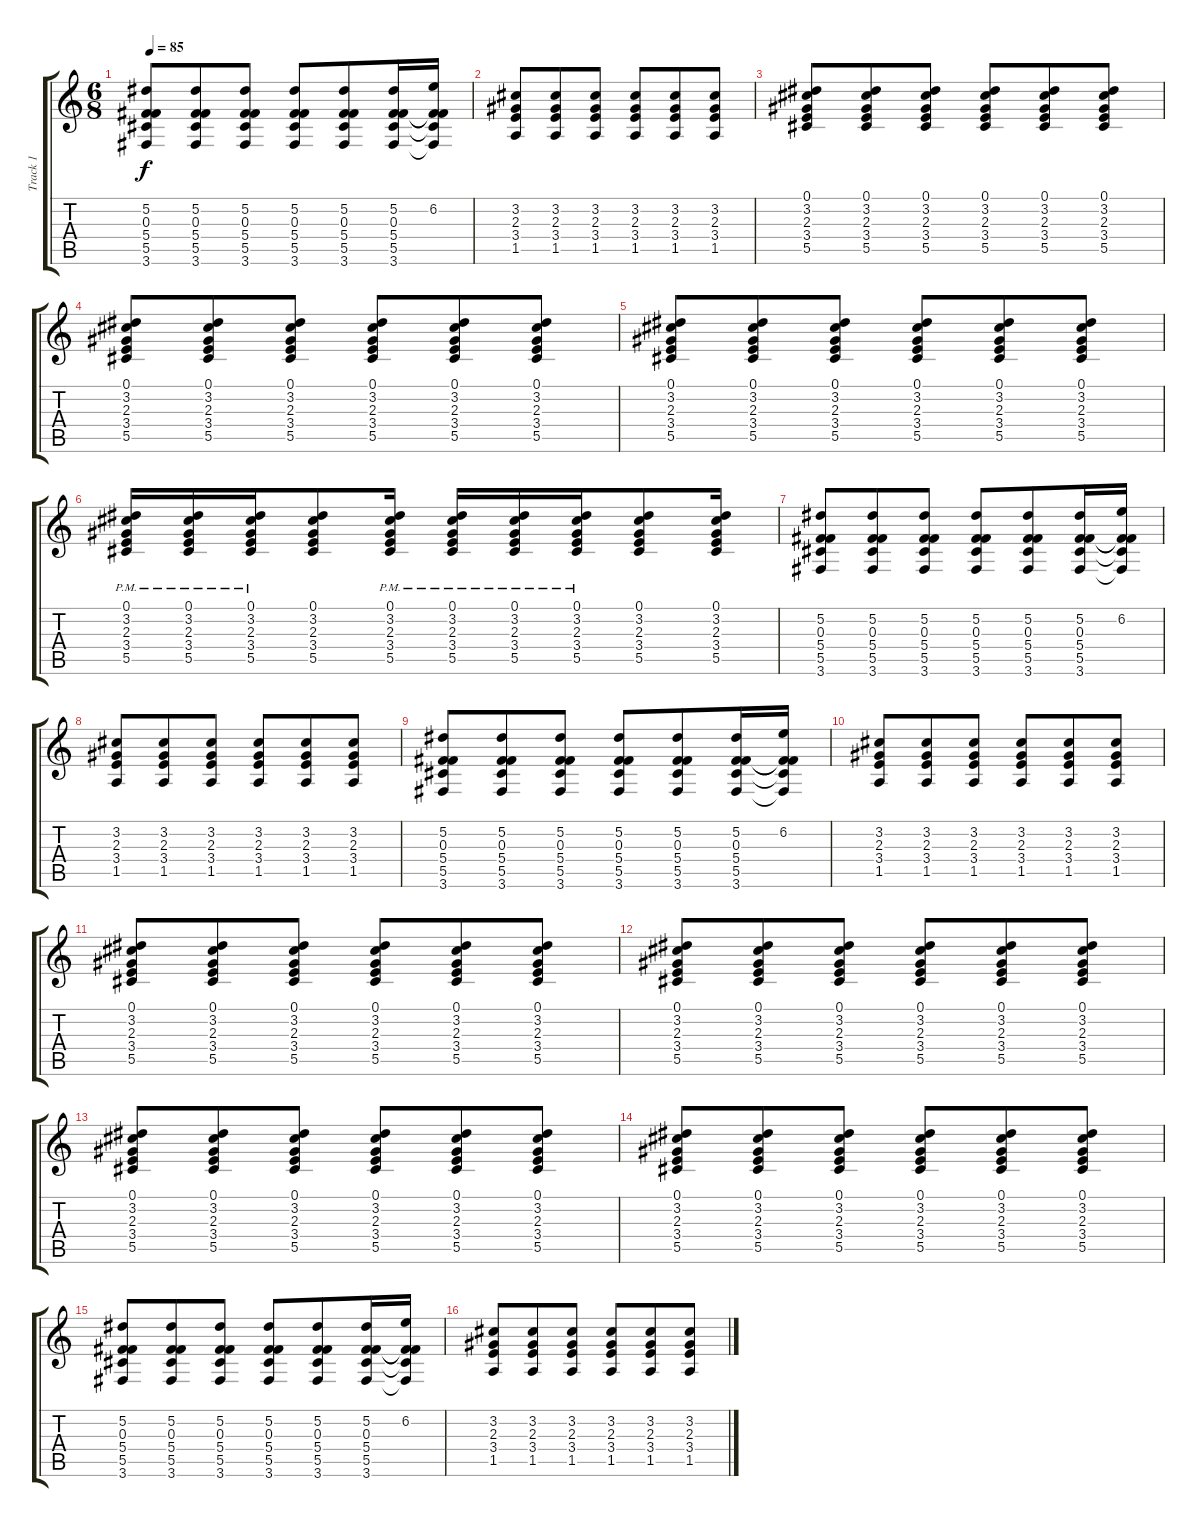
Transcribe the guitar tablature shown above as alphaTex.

\track ("Track 1" "Track 1") {instrument distortionguitar}
\staff {score tabs}
\tuning (Eb4 Bb3 Gb3 Db3 Ab2 Eb2) {hide}
\ts (6 8)
\tempo 85
\clef g2
\ks c
(5.2 0.3 5.4 5.5 3.6).8{dy f} (5.2 0.3 5.4 5.5 3.6).8 (5.2 0.3 5.4 5.5 3.6).8 (5.2 0.3 5.4 5.5 3.6).8 (5.2 0.3 5.4 5.5 3.6).8 (5.2 0.3 5.4 5.5 3.6).16 (6.2 0.3{t} 5.4{t} 5.5{t} 3.6{t}).16 |
(3.2 2.3 3.4 1.5).8 (3.2 2.3 3.4 1.5).8 (3.2 2.3 3.4 1.5).8 (3.2 2.3 3.4 1.5).8 (3.2 2.3 3.4 1.5).8 (3.2 2.3 3.4 1.5).8 |
(0.1 3.2 2.3 3.4 5.5).8 (0.1 3.2 2.3 3.4 5.5).8 (0.1 3.2 2.3 3.4 5.5).8 (0.1 3.2 2.3 3.4 5.5).8 (0.1 3.2 2.3 3.4 5.5).8 (0.1 3.2 2.3 3.4 5.5).8 |
(0.1 3.2 2.3 3.4 5.5).8 (0.1 3.2 2.3 3.4 5.5).8 (0.1 3.2 2.3 3.4 5.5).8 (0.1 3.2 2.3 3.4 5.5).8 (0.1 3.2 2.3 3.4 5.5).8 (0.1 3.2 2.3 3.4 5.5).8 |
(0.1 3.2 2.3 3.4 5.5).8 (0.1 3.2 2.3 3.4 5.5).8 (0.1 3.2 2.3 3.4 5.5).8 (0.1 3.2 2.3 3.4 5.5).8 (0.1 3.2 2.3 3.4 5.5).8 (0.1 3.2 2.3 3.4 5.5).8 |
(0.1{pm} 3.2{pm} 2.3{pm} 3.4{pm} 5.5{pm}).16 (0.1{pm} 3.2{pm} 2.3{pm} 3.4{pm} 5.5{pm}).16 (0.1{pm} 3.2{pm} 2.3{pm} 3.4{pm} 5.5{pm}).16 (0.1 3.2 2.3 3.4 5.5).8 (0.1{pm} 3.2{pm} 2.3{pm} 3.4{pm} 5.5{pm}).16 (0.1{pm} 3.2{pm} 2.3{pm} 3.4{pm} 5.5{pm}).16 (0.1{pm} 3.2{pm} 2.3{pm} 3.4{pm} 5.5{pm}).16 (0.1{pm} 3.2{pm} 2.3{pm} 3.4{pm} 5.5{pm}).16 (0.1 3.2 2.3 3.4 5.5).8 (0.1 3.2 2.3 3.4 5.5).16 |
(5.2 0.3 5.4 5.5 3.6).8 (5.2 0.3 5.4 5.5 3.6).8 (5.2 0.3 5.4 5.5 3.6).8 (5.2 0.3 5.4 5.5 3.6).8 (5.2 0.3 5.4 5.5 3.6).8 (5.2 0.3 5.4 5.5 3.6).16 (6.2 0.3{t} 5.4{t} 5.5{t} 3.6{t}).16 |
(3.2 2.3 3.4 1.5).8 (3.2 2.3 3.4 1.5).8 (3.2 2.3 3.4 1.5).8 (3.2 2.3 3.4 1.5).8 (3.2 2.3 3.4 1.5).8 (3.2 2.3 3.4 1.5).8 |
(5.2 0.3 5.4 5.5 3.6).8 (5.2 0.3 5.4 5.5 3.6).8 (5.2 0.3 5.4 5.5 3.6).8 (5.2 0.3 5.4 5.5 3.6).8 (5.2 0.3 5.4 5.5 3.6).8 (5.2 0.3 5.4 5.5 3.6).16 (6.2 0.3{t} 5.4{t} 5.5{t} 3.6{t}).16 |
(3.2 2.3 3.4 1.5).8 (3.2 2.3 3.4 1.5).8 (3.2 2.3 3.4 1.5).8 (3.2 2.3 3.4 1.5).8 (3.2 2.3 3.4 1.5).8 (3.2 2.3 3.4 1.5).8 |
(0.1 3.2 2.3 3.4 5.5).8 (0.1 3.2 2.3 3.4 5.5).8 (0.1 3.2 2.3 3.4 5.5).8 (0.1 3.2 2.3 3.4 5.5).8 (0.1 3.2 2.3 3.4 5.5).8 (0.1 3.2 2.3 3.4 5.5).8 |
(0.1 3.2 2.3 3.4 5.5).8 (0.1 3.2 2.3 3.4 5.5).8 (0.1 3.2 2.3 3.4 5.5).8 (0.1 3.2 2.3 3.4 5.5).8 (0.1 3.2 2.3 3.4 5.5).8 (0.1 3.2 2.3 3.4 5.5).8 |
(0.1 3.2 2.3 3.4 5.5).8{volume 10} (0.1 3.2 2.3 3.4 5.5).8 (0.1 3.2 2.3 3.4 5.5).8 (0.1 3.2 2.3 3.4 5.5).8 (0.1 3.2 2.3 3.4 5.5).8 (0.1 3.2 2.3 3.4 5.5).8 |
(0.1 3.2 2.3 3.4 5.5).8 (0.1 3.2 2.3 3.4 5.5).8 (0.1 3.2 2.3 3.4 5.5).8 (0.1 3.2 2.3 3.4 5.5).8 (0.1 3.2 2.3 3.4 5.5).8 (0.1 3.2 2.3 3.4 5.5).8 |
(5.2 0.3 5.4 5.5 3.6).8{volume 5} (5.2 0.3 5.4 5.5 3.6).8 (5.2 0.3 5.4 5.5 3.6).8 (5.2 0.3 5.4 5.5 3.6).8 (5.2 0.3 5.4 5.5 3.6).8 (5.2 0.3 5.4 5.5 3.6).16 (6.2 0.3{t} 5.4{t} 5.5{t} 3.6{t}).16 |
(3.2 2.3 3.4 1.5).8 (3.2 2.3 3.4 1.5).8 (3.2 2.3 3.4 1.5).8 (3.2 2.3 3.4 1.5).8 (3.2 2.3 3.4 1.5).8 (3.2 2.3 3.4 1.5).8
